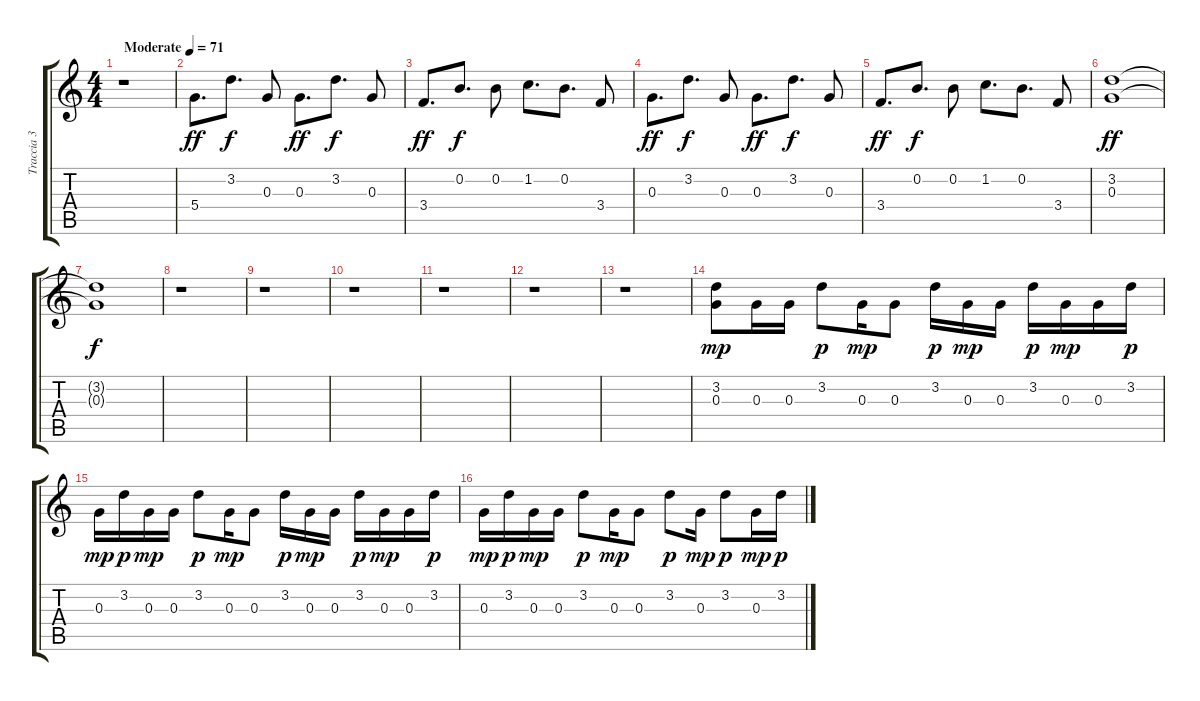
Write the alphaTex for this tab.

\track ("Traccia 3" "Traccia 3") {instrument electricguitarclean}
\staff {score tabs}
\tuning (E4 B3 G3 D3 A2 E2) {hide}
\ts (4 4)
\tempo (71 "Moderate")
\clef g2
\ks c
r.1{dy ff instrument electricguitarclean} |
5.4.8{d} 3.2.8{d dy f} 0.3.8 0.3.8{d dy ff} 3.2.8{d dy f} 0.3.8 |
3.4.8{d dy ff} 0.2.8{d dy f} 0.2.8 1.2.8{d} 0.2.8{d} 3.4.8 |
0.3.8{d dy ff} 3.2.8{d dy f} 0.3.8 0.3.8{d dy ff} 3.2.8{d dy f} 0.3.8 |
3.4.8{d dy ff} 0.2.8{d dy f} 0.2.8 1.2.8{d} 0.2.8{d} 3.4.8 |
(3.2 0.3).1{dy ff} |
(3.2{t} 0.3{t}).1{dy f} |
r.1 |
r.1 |
r.1 |
r.1 |
r.1 |
r.1 |
(3.2 0.3).8{dy mp} 0.3.16 0.3.16 3.2.8{dy p} 0.3.16{dy mp} 0.3.8 3.2.16{dy p} 0.3.16{dy mp} 0.3.16 3.2.16{dy p} 0.3.16{dy mp} 0.3.16 3.2.16{dy p} |
0.3.16{dy mp} 3.2.16{dy p} 0.3.16{dy mp} 0.3.16 3.2.8{dy p} 0.3.16{dy mp} 0.3.8 3.2.16{dy p} 0.3.16{dy mp} 0.3.16 3.2.16{dy p} 0.3.16{dy mp} 0.3.16 3.2.16{dy p} |
0.3.16{dy mp} 3.2.16{dy p} 0.3.16{dy mp} 0.3.16 3.2.8{dy p} 0.3.16{dy mp} 0.3.8 3.2.8{dy p} 0.3.16{dy mp} 3.2.8{dy p} 0.3.16{dy mp} 3.2.16{dy p}
